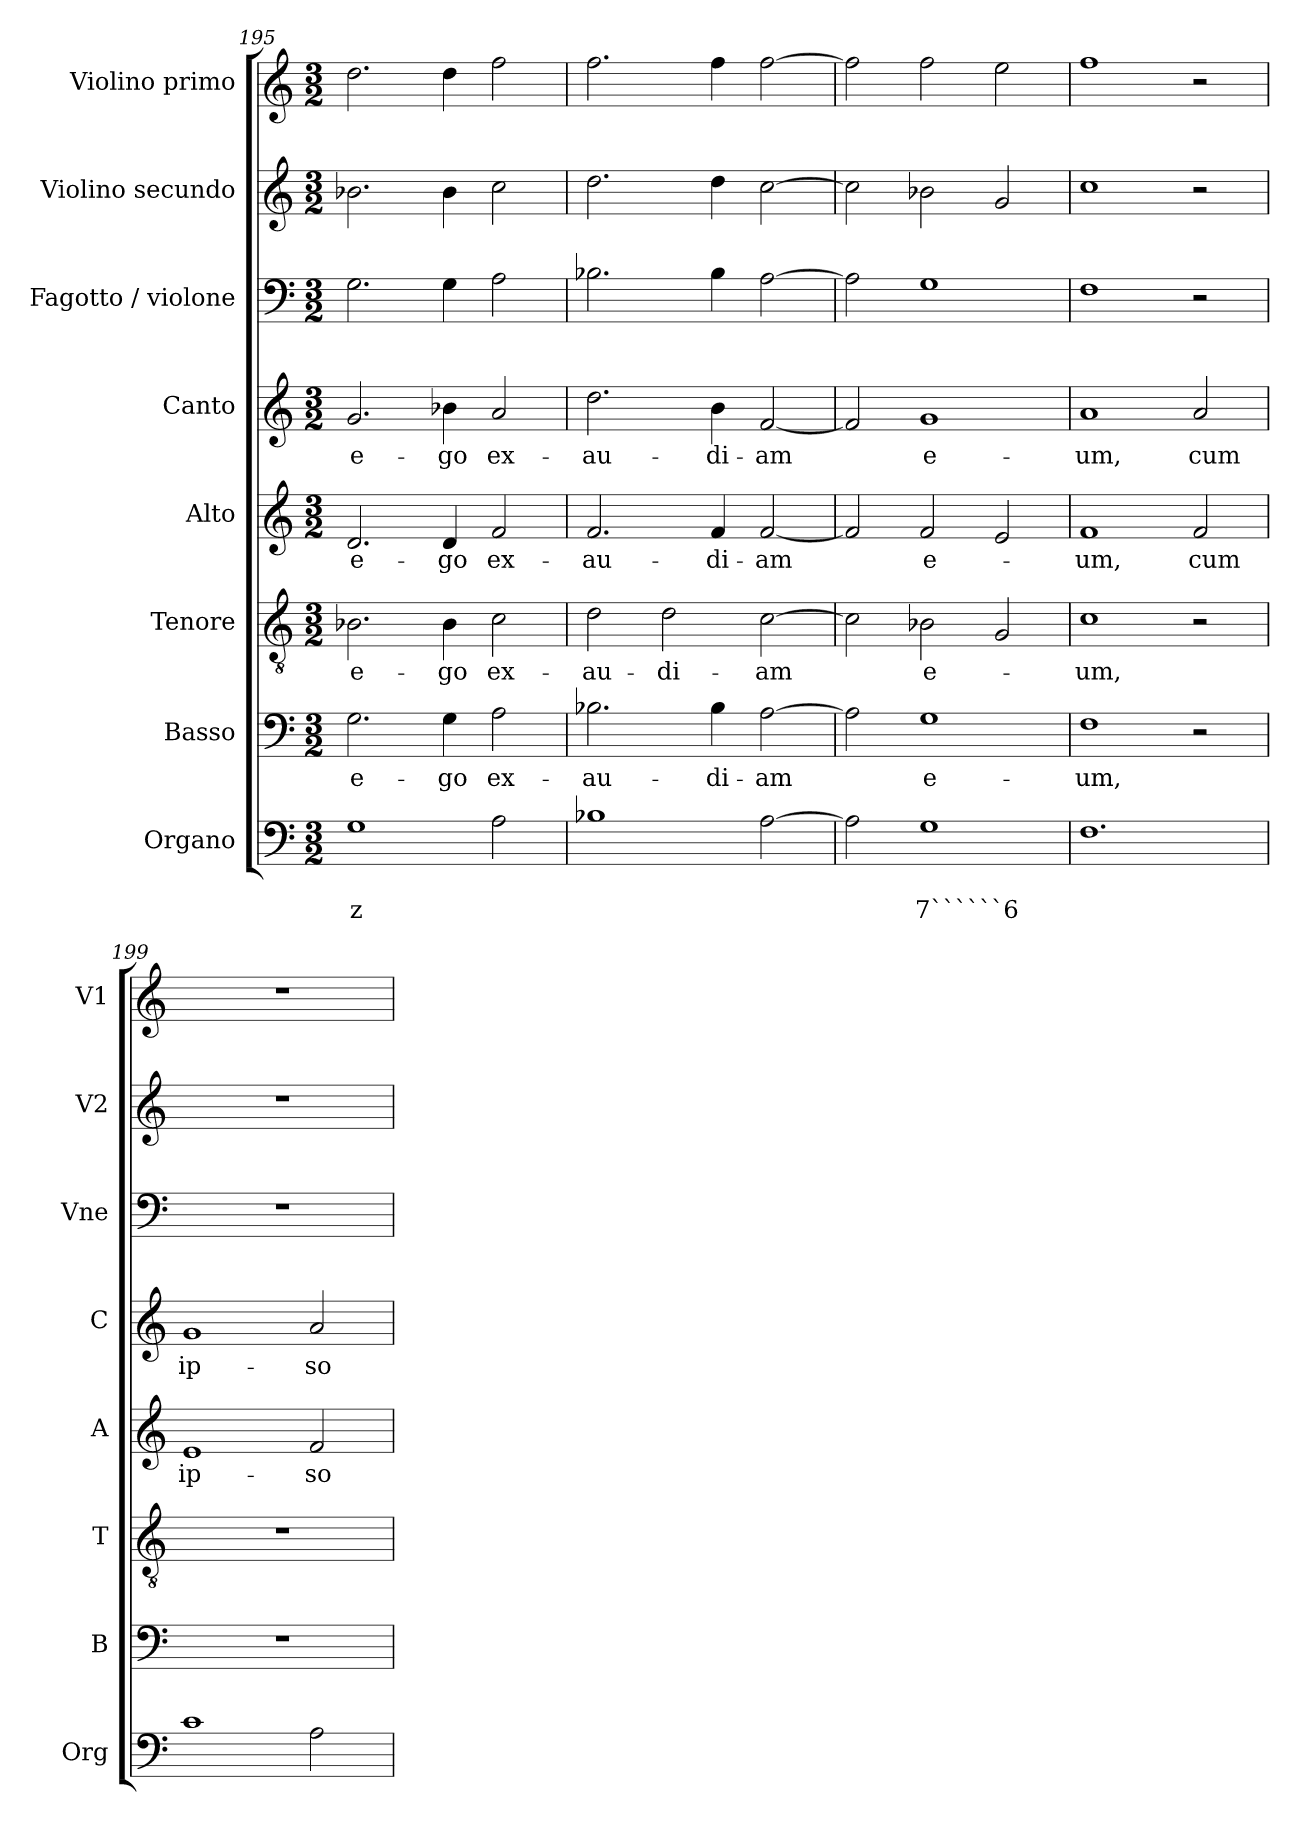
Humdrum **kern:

**kern	**text	**text	**kern	**text	**kern	**text	**kern	**text	**kern	**text	**kern	**kern	**kern
*part8	*part8	*part8	*part7	*part7	*part6	*part6	*part5	*part5	*part4	*part4	*part3	*part2	*part1
*staff8	*staff8	*staff8	*staff7	*staff7	*staff6	*staff6	*staff5	*staff5	*staff4	*staff4	*staff3	*staff2	*staff1
*I"Organo	*	*	*I"Basso	*	*I"Tenore	*	*I"Alto	*	*I"Canto	*	*I"Fagotto / violone	*I"Violino secundo	*I"Violino primo
*I'Org	*	*	*I'B	*	*I'T	*	*I'A	*	*I'C	*	*I'Vne	*I'V2	*I'V1
*clefF4	*	*	*clefF4	*	*clefGv2	*	*clefG2	*	*clefG2	*	*clefF4	*clefG2	*clefG2
*k[]	*	*	*k[]	*	*k[]	*	*k[]	*	*k[]	*	*k[]	*k[]	*k[]
*C:	*	*	*C:	*	*C:	*	*C:	*	*C:	*	*C:	*C:	*C:
*M3/2	*	*	*M3/2	*	*M3/2	*	*M3/2	*	*M3/2	*	*M3/2	*M3/2	*M3/2
=195	=195	=195	=195	=195	=195	=195	=195	=195	=195	=195	=195	=195	=195
!	!	!LO:LY:b	!	!LO:LY:b	!	!LO:LY:b	!	!LO:LY:b	!	!LO:LY:b	!	!	!
1G	.	z	2.G\	e-	2.B-X\	e-	2.d/	e-	2.g/	e-	2.G\	2.b-X\	2.dd\
!	!	!	!	!LO:LY:b	!	!LO:LY:b	!	!LO:LY:b	!	!LO:LY:b	!	!	!
.	.	.	4G\	-go	4B-\	-go	4d/	-go	4b-X\	-go	4G\	4b-\	4dd\
!	!	!	!	!LO:LY:b	!	!LO:LY:b	!	!LO:LY:b	!	!LO:LY:b	!	!	!
2A\	.	.	2A\	ex-	2c\	ex-	2f/	ex-	2a/	ex-	2A\	2cc\	2ff\
=196	=196	=196	=196	=196	=196	=196	=196	=196	=196	=196	=196	=196	=196
!	!	!	!	!LO:LY:b	!	!LO:LY:b	!	!LO:LY:b	!	!LO:LY:b	!	!	!
1B-X	.	.	2.B-X\	-au-	2d\	-au-	2.f/	-au-	2.dd\	-au-	2.B-X\	2.dd\	2.ff\
!	!	!	!	!	!	!LO:LY:b	!	!	!	!	!	!	!
.	.	.	.	.	2d\	-di-	.	.	.	.	.	.	.
!	!	!	!	!LO:LY:b	!	!	!	!LO:LY:b	!	!LO:LY:b	!	!	!
.	.	.	4B-\	-di-	.	.	4f/	-di-	4b\	-di-	4B-\	4dd\	4ff\
!	!	!	!	!LO:LY:b	!	!LO:LY:b	!	!LO:LY:b	!	!LO:LY:b	!	!	!
[2A\	.	.	[2A\	-am	[2c\	-am	[2f/	-am	[2f/	-am	[2A\	[2cc\	[2ff\
=197	=197	=197	=197	=197	=197	=197	=197	=197	=197	=197	=197	=197	=197
2A\]	.	.	2A\]	.	2c\]	.	2f/]	.	2f/]	.	2A\]	2cc\]	2ff\]
!	!	!LO:LY:b	!	!LO:LY:b	!	!LO:LY:b	!	!LO:LY:b	!	!LO:LY:b	!	!	!
1G	.	7``````6	1G	e-	2B-X\	e-	2f/	e-	1g	e-	1G	2b-X\	2ff\
.	.	.	.	.	2G/	.	2e/	.	.	.	.	2g/	2ee\
=198	=198	=198	=198	=198	=198	=198	=198	=198	=198	=198	=198	=198	=198
!	!	!	!	!LO:LY:b	!	!LO:LY:b	!	!LO:LY:b	!	!LO:LY:b	!	!	!
1.F	.	.	1F	-um,	1c	-um,	1f	-um,	1a	-um,	1F	1cc	1ff
!	!	!	!	!	!	!	!	!LO:LY:b	!	!LO:LY:b	!	!	!
.	.	.	2r	.	2r	.	2f/	cum	2a/	cum	2r	2r	2r
!!LO:PB:g=z
=199	=199	=199	=199	=199	=199	=199	=199	=199	=199	=199	=199	=199	=199
!	!	!	!	!	!	!	!	!LO:LY:b	!	!LO:LY:b	!	!	!
1c	.	.	1.r	.	1.r	.	1e	ip-	1g	ip-	1.r	1.r	1.r
!	!	!	!	!	!	!	!	!LO:LY:b	!	!LO:LY:b	!	!	!
2A\	.	.	.	.	.	.	2f/	-so	2a/	-so	.	.	.
=	=	=	=	=	=	=	=	=	=	=	=	=	=
*-	*-	*-	*-	*-	*-	*-	*-	*-	*-	*-	*-	*-	*-
